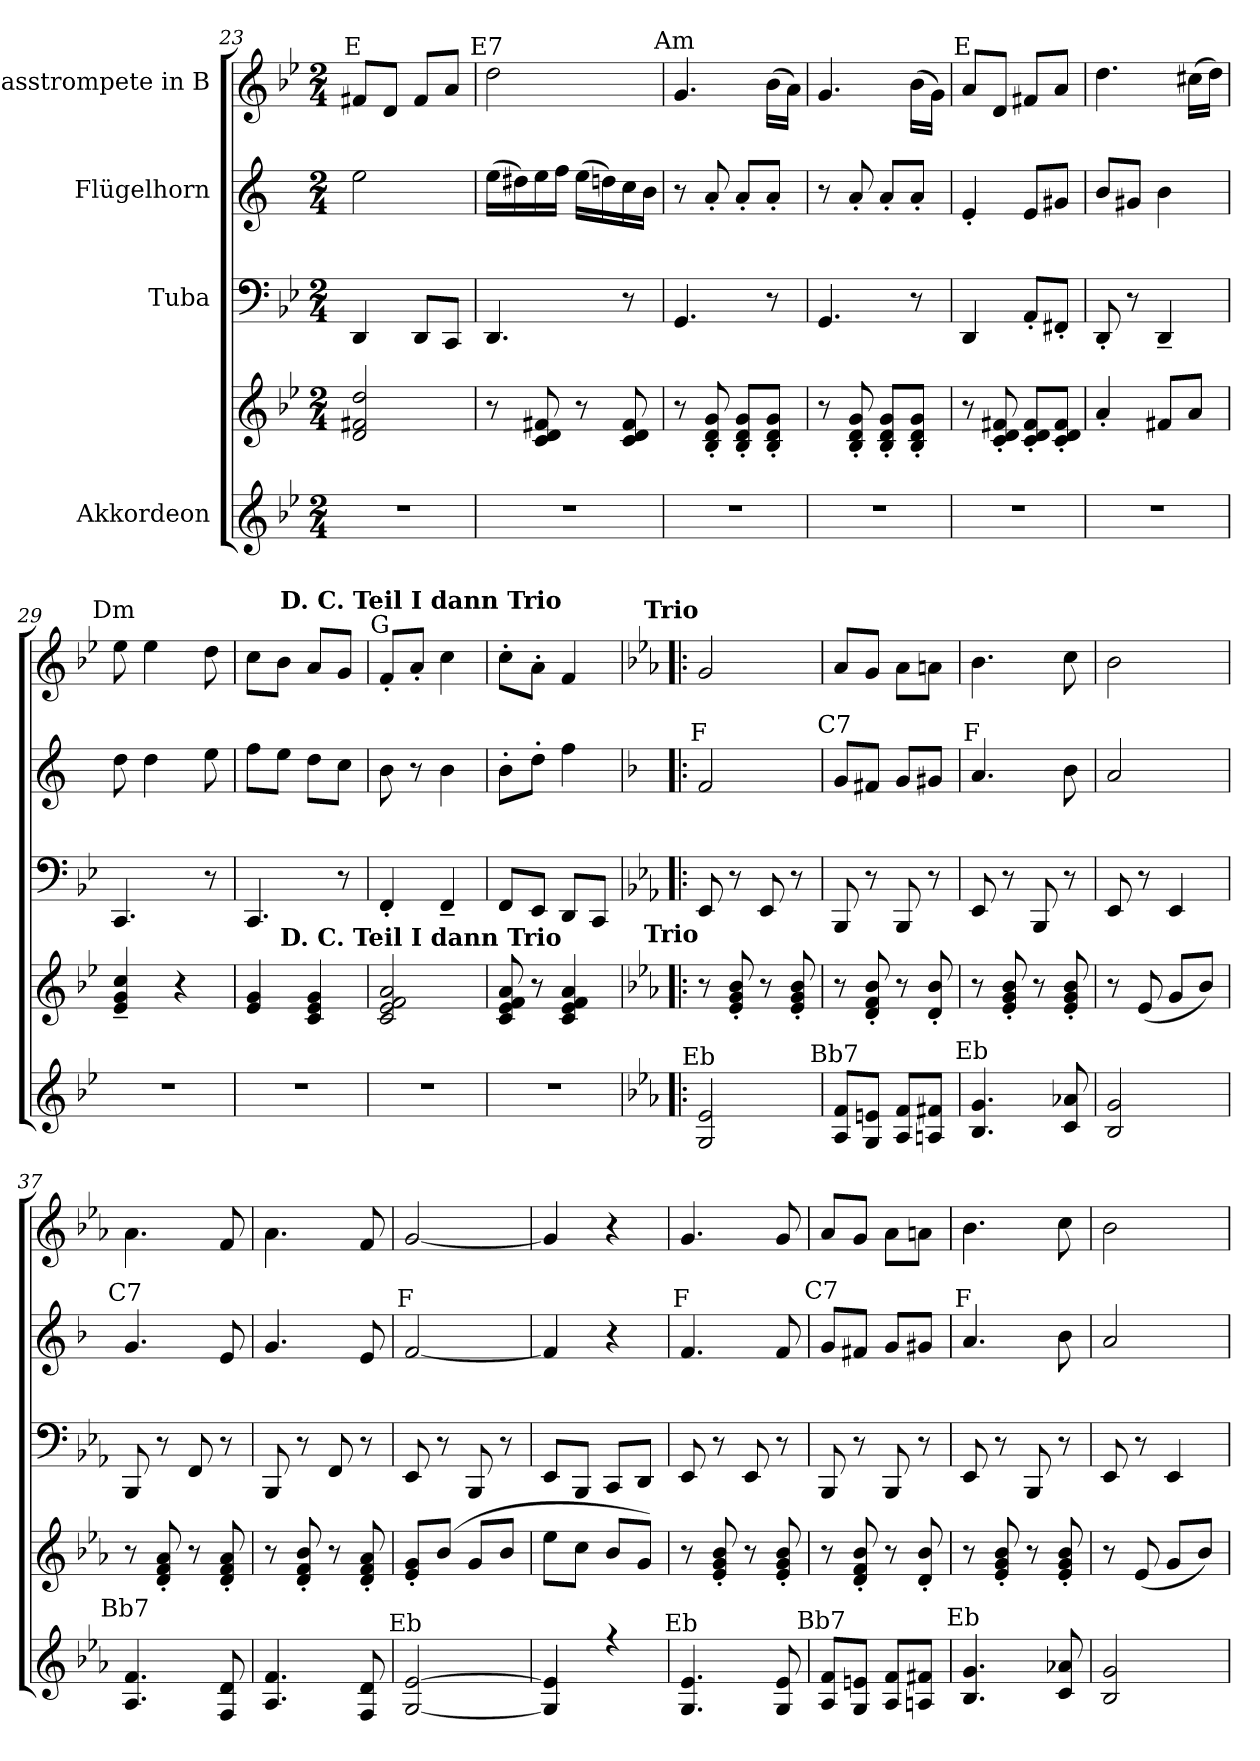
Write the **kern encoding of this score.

**kern	**kern	**kern	**kern	**kern
*part4	*part4	*part3	*part2	*part1
*staff5	*staff4	*staff3	*staff2	*staff1
*I"Akkordeon	*	*I"Tuba	*I"Flügelhorn	*I"Basstrompete in B
*clefG2	*clefG2	*clefF4	*clefG2	*clefG2
*	*	*	*ITrd1c2	*ITrd8c14
*k[b-e-]	*k[b-e-]	*k[b-e-]	*k[b-e-]	*k[b-e-]
*B-:	*B-:	*B-:	*B-:	*B-:
*M2/4	*M2/4	*M2/4	*M2/4	*M2/4
=23	=23	=23	=23	=23
!	!	!	!	!LO:TX:a:cj:t=E
!LO:N:vis=1	!	!	!	!
2r	2di/ 2f#Xi 2ddi	4DDi/	2ddi\	8F#Xi/L
.	.	.	.	8Di/J
.	.	8DDi/L	.	8F#i/L
.	.	8CCi/J	.	8Ai/J
=24	=24	=24	=24	=24
!	!	!	!	!LO:TX:a:cj:t=E7
!LO:N:vis=1	!	!	!	!
2r	8r	4.DDi/	(16ddi\LL	2di\
.	.	.	16cc#Xi\)	.
.	8ci/ 8di 8f#Xi	.	16ddi\	.
.	.	.	16ee-i\JJ	.
.	8r	.	(16ddi\LL	.
.	.	.	16ccni\)	.
.	8ci/ 8di 8f#i	8r	16b-i\	.
.	.	.	16ai\JJ	.
=25	=25	=25	=25	=25
!	!	!	!	!LO:TX:a:cj:t=Am
!LO:N:vis=1	!	!	!	!
2r	8r	4.GGi/	8r	4.Gi/
.	8B-i/' 8di' 8gi'	.	8g'i/	.
.	8B-i/' 8di' 8gi'L	.	8g'i/L	.
.	8B-i/' 8di' 8gi'J	8r	8g'i/J	(16B-i\LL
.	.	.	.	16Ai\JJ)
=26	=26	=26	=26	=26
!LO:N:vis=1	!	!	!	!
2r	8r	4.GGi/	8r	4.Gi/
.	8B-i/' 8di' 8gi'	.	8g'i/	.
.	8B-i/' 8di' 8gi'L	.	8g'i/L	.
.	8B-i/' 8di' 8gi'J	8r	8g'i/J	(16B-i\LL
.	.	.	.	16Gi\JJ)
!!LO:PB:g=z
=27	=27	=27	=27	=27
!	!	!	!	!LO:TX:a:cj:t=E
!LO:N:vis=1	!	!	!	!
2r	8r	4DDi/	4d'i/	8Ai/L
.	8ci/' 8di' 8f#Xi'	.	.	8Di/J
.	8ci/' 8di' 8f#i'L	8AA'i/L	8di/L	8F#Xi/L
.	8ci/' 8di' 8f#i'J	8FF#X'i/J	8f#Xi/J	8Ai/J
=28	=28	=28	=28	=28
!LO:N:vis=1	!	!	!	!
2r	4a'i/	8DD'i/	8ai/L	4.di\
.	.	8r	8f#Xi/J	.
.	8f#Xi/L	4DD~i/	4ai\	.
.	8ai/J	.	.	(16c#Xi\LL
.	.	.	.	16di\JJ)
=29	=29	=29	=29	=29
!	!	!	!	!LO:TX:a:cj:t=Dm
!LO:N:vis=1	!	!	!	!
2r	4e-i/~ 4gi~ 4cci~	4.CCi/	8cci\	8e-i\
.	.	.	4cci\	4e-i\
.	4r	.	.	.
.	.	8r	8ddi\	8di\
=30	=30	=30	=30	=30
!LO:N:vis=1	!	!	!	!
2r	4e-i/ 4gi	4.CCi/	8ee-i\L	8ci\L
.	.	.	8ddi\J	8B-i\J
.	4ci/ 4e-i 4gi	.	8cci\L	8Ai/L
.	.	8r	8b-i\J	8Gi/J
=31	=31	=31	=31	=31
!	!	!	!	!LO:TX:a:cj:t=G
!LO:N:vis=1	!	!	!	!
2r	2ci/ 2e-i 2fi 2ai	4FF'i/	8ai\	8F'i/L
.	.	.	8r	8A'i/J
.	.	4FF~i/	4ai\	4ci\
=32	=32	=32	=32	=32
!LO:N:vis=1	!	!	!	!
2r	8ci/ 8e-i 8fi 8ai	8FFi/L	8a'i\L	8c'i\L
.	8r	8EE-i/J	8cc'i\J	8A'i\J
!	!	!	!	!LO:TX:a:B:rj:t=D. C. Teil I dann Trio
!	!LO:TX:a:B:rj:t=D. C. Teil I dann Trio	!	!	!
.	4ci/ 4e-i 4fi 4ai	8DDi/L	4ee-i\	4Fi/
.	.	8CCi/J	.	.
=33!|:	=33!|:	=33!|:	=33!|:	=33!|:
*k[b-e-a-]	*k[b-e-a-]	*k[b-e-a-]	*k[b-e-a-]	*k[b-e-a-]
*E-:	*E-:	*E-:	*E-:	*E-:
!	!	!	!	!LO:TX:a:B:rj:t=Trio
!	!	!	!LO:TX:a:cj:t=F	!
!	!LO:TX:a:B:rj:t=Trio	!	!	!
!LO:TX:a:cj:t=Eb	!	!	!	!
2Gi/ 2e-i	8r	8EE-i/	2e-i/	2Gi/
.	8e-i/' 8gi' 8b-i'	8r	.	.
.	8r	8EE-i/	.	.
.	8e-i/' 8gi' 8b-i'	8r	.	.
=34	=34	=34	=34	=34
!	!	!	!LO:TX:a:cj:t=C7	!
!LO:TX:a:cj:t=Bb7	!	!	!	!
8A-i/ 8fiL	8r	8BBB-i/	8fi/L	8A-i/L
8Gi/ 8eniJ	8di/' 8fi' 8b-i'	8r	8eni/J	8Gi/J
8A-i/ 8fiL	8r	8BBB-i/	8fi/L	8A-i\L
8Ani/ 8f#XiJ	8di/' 8b-i'	8r	8f#Xi/J	8Ani\J
=35	=35	=35	=35	=35
!	!	!	!LO:TX:a:cj:t=F	!
!LO:TX:a:cj:t=Eb	!	!	!	!
4.B-i/ 4.gi	8r	8EE-i/	4.gi/	4.B-i\
.	8e-i/' 8gi' 8b-i'	8r	.	.
.	8r	8BBB-i/	.	.
8ci/ 8a-Xi	8e-i/' 8gi' 8b-i'	8r	8a-i\	8ci\
=36	=36	=36	=36	=36
2B-i/ 2gi	8r	8EE-i/	2gi/	2B-i\
.	(8e-i/	8r	.	.
.	8gi/L	4EE-i/	.	.
.	8b-i/J)	.	.	.
!!LO:LB:g=z
=37	=37	=37	=37	=37
!	!	!	!LO:TX:a:cj:t=C7	!
!LO:TX:a:cj:t=Bb7	!	!	!	!
4.A-i/ 4.fi	8r	8BBB-i/	4.fi/	4.A-i\
.	8di/' 8fi' 8a-i'	8r	.	.
.	8r	8FFi/	.	.
8Fi/ 8di	8di/' 8fi' 8a-i'	8r	8di/	8Fi/
=38	=38	=38	=38	=38
4.A-i/ 4.fi	8r	8BBB-i/	4.fi/	4.A-i\
.	8di/' 8fi' 8b-i'	8r	.	.
.	8r	8FFi/	.	.
8Fi/ 8di	8di/' 8fi' 8a-i'	8r	8di/	8Fi/
=39	=39	=39	=39	=39
!	!	!	!LO:TX:a:cj:t=F	!
!LO:TX:a:cj:t=Eb	!	!	!	!
[<2Gi/ [>2e-i	8e-i/' 8gi'L	8EE-i/	[<2e-i/	[<2Gi/
.	(8b-i/J	8r	.	.
.	8gi/L	8BBB-i/	.	.
.	8b-i/J	8r	.	.
=40	=40	=40	=40	=40
*^	*	*	*	*
4Gi/] 4e-i]	2ryy	8ee-i\L	8EE-i/L	4e-i/]	4Gi/]
.	.	8cci\J	8BBB-i/J	.	.
4r	.	8b-i/L	8CCi/L	4r	4r
.	.	8gi/J)	8DDi/J	.	.
*v	*v	*	*	*	*
=41	=41	=41	=41	=41
!	!	!	!LO:TX:a:cj:t=F	!
!LO:TX:a:cj:t=Eb	!	!	!	!
4.Gi/ 4.e-i	8r	8EE-i/	4.e-i/	4.Gi/
.	8e-i/' 8gi' 8b-i'	8r	.	.
.	8r	8EE-i/	.	.
8Gi/ 8e-i	8e-i/' 8gi' 8b-i'	8r	8e-i/	8Gi/
=42	=42	=42	=42	=42
!	!	!	!LO:TX:a:cj:t=C7	!
!LO:TX:a:cj:t=Bb7	!	!	!	!
8A-i/ 8fiL	8r	8BBB-i/	8fi/L	8A-i/L
8Gi/ 8eniJ	8di/' 8fi' 8b-i'	8r	8eni/J	8Gi/J
8A-i/ 8fiL	8r	8BBB-i/	8fi/L	8A-i\L
8Ani/ 8f#XiJ	8di/' 8b-i'	8r	8f#Xi/J	8Ani\J
=43	=43	=43	=43	=43
!	!	!	!LO:TX:a:cj:t=F	!
!LO:TX:a:cj:t=Eb	!	!	!	!
4.B-i/ 4.gi	8r	8EE-i/	4.gi/	4.B-i\
.	8e-i/' 8gi' 8b-i'	8r	.	.
.	8r	8BBB-i/	.	.
8ci/ 8a-Xi	8e-i/' 8gi' 8b-i'	8r	8a-i\	8ci\
=44	=44	=44	=44	=44
2B-i/ 2gi	8r	8EE-i/	2gi/	2B-i\
.	(8e-i/	8r	.	.
.	8gi/L	4EE-i/	.	.
.	8b-i/J)	.	.	.
=	=	=	=	=
*-	*-	*-	*-	*-
